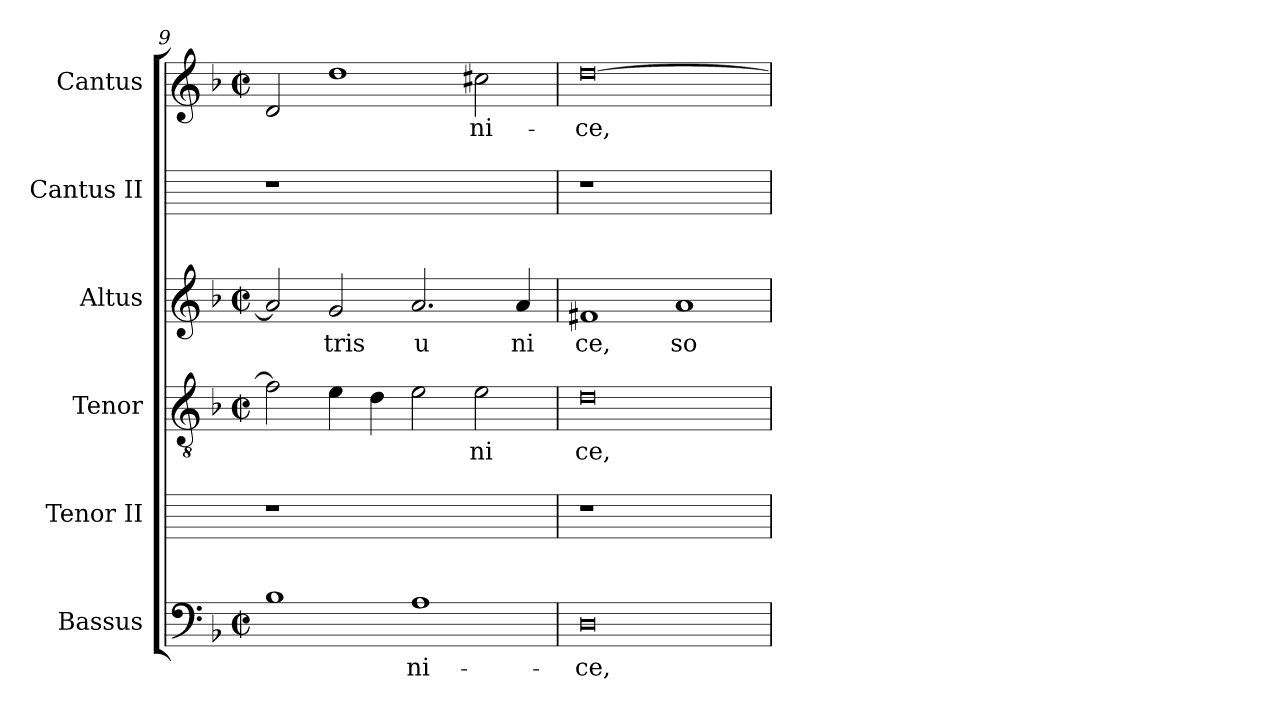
**kern	**text	**kern	**kern	**text	**kern	**text	**kern	**kern	**text
*part6	*part6	*part5	*part4	*part4	*part3	*part3	*part2	*part1	*part1
*staff6	*staff6	*staff5	*staff4	*staff4	*staff3	*staff3	*staff2	*staff1	*staff1
*I"Bassus	*	*I"Tenor II	*I"Tenor	*	*I"Altus	*	*I"Cantus II	*I"Cantus	*
*I'Bassus	*	*	*I'Tenor	*	*I'Altus	*	*I'Cantus II	*	*
*clefF4	*	*	*clefGv2	*	*clefG2	*	*	*clefG2	*
*k[b-]	*	*	*k[b-]	*	*k[b-]	*	*	*k[b-]	*
*F:	*	*	*F:	*	*F:	*	*	*F:	*
*M2/2	*	*	*M2/2	*	*M2/2	*	*	*M2/2	*
*met(c|)	*	*	*met(c|)	*	*met(c|)	*	*	*met(c|)	*
=9	=9	=9	=9	=9	=9	=9	=9	=9	=9
1B-	.	1r	2f\]	.	2a/]	.	1r	2d/	.
!	!	!	!	!	!	!LO:LY:b:cj	!	!	!
.	.	.	4e\	.	2g/	tris	.	1dd	.
.	.	.	4d\	.	.	.	.	.	.
!	!LO:LY:b:cj	!	!	!	!	!LO:LY:b:cj	!	!	!
1A	-ni-	1ryy	2e\	.	2.a/	u	1ryy	.	.
!	!	!	!	!LO:LY:b:cj	!	!	!	!	!LO:LY:b:cj
.	.	.	2e\	ni	.	.	.	2cc#\	-ni-
!	!	!	!	!	!	!LO:LY:b:cj	!	!	!
.	.	.	.	.	4a/	ni	.	.	.
!!LO:LB:g=z
=10	=10	=10	=10	=10	=10	=10	=10	=10	=10
!	!LO:LY:b:cj	!	!	!LO:LY:b:cj	!	!LO:LY:b:cj	!	!	!LO:LY:b:cj
0D	-ce,	1r	0d	ce,	1f#X	ce,	1r	[>0dd	-ce,
!	!	!	!	!	!	!LO:LY:b:cj	!	!	!
.	.	1ryy	.	.	1a	so	1ryy	.	.
=	=	=	=	=	=	=	=	=	=
*-	*-	*-	*-	*-	*-	*-	*-	*-	*-
